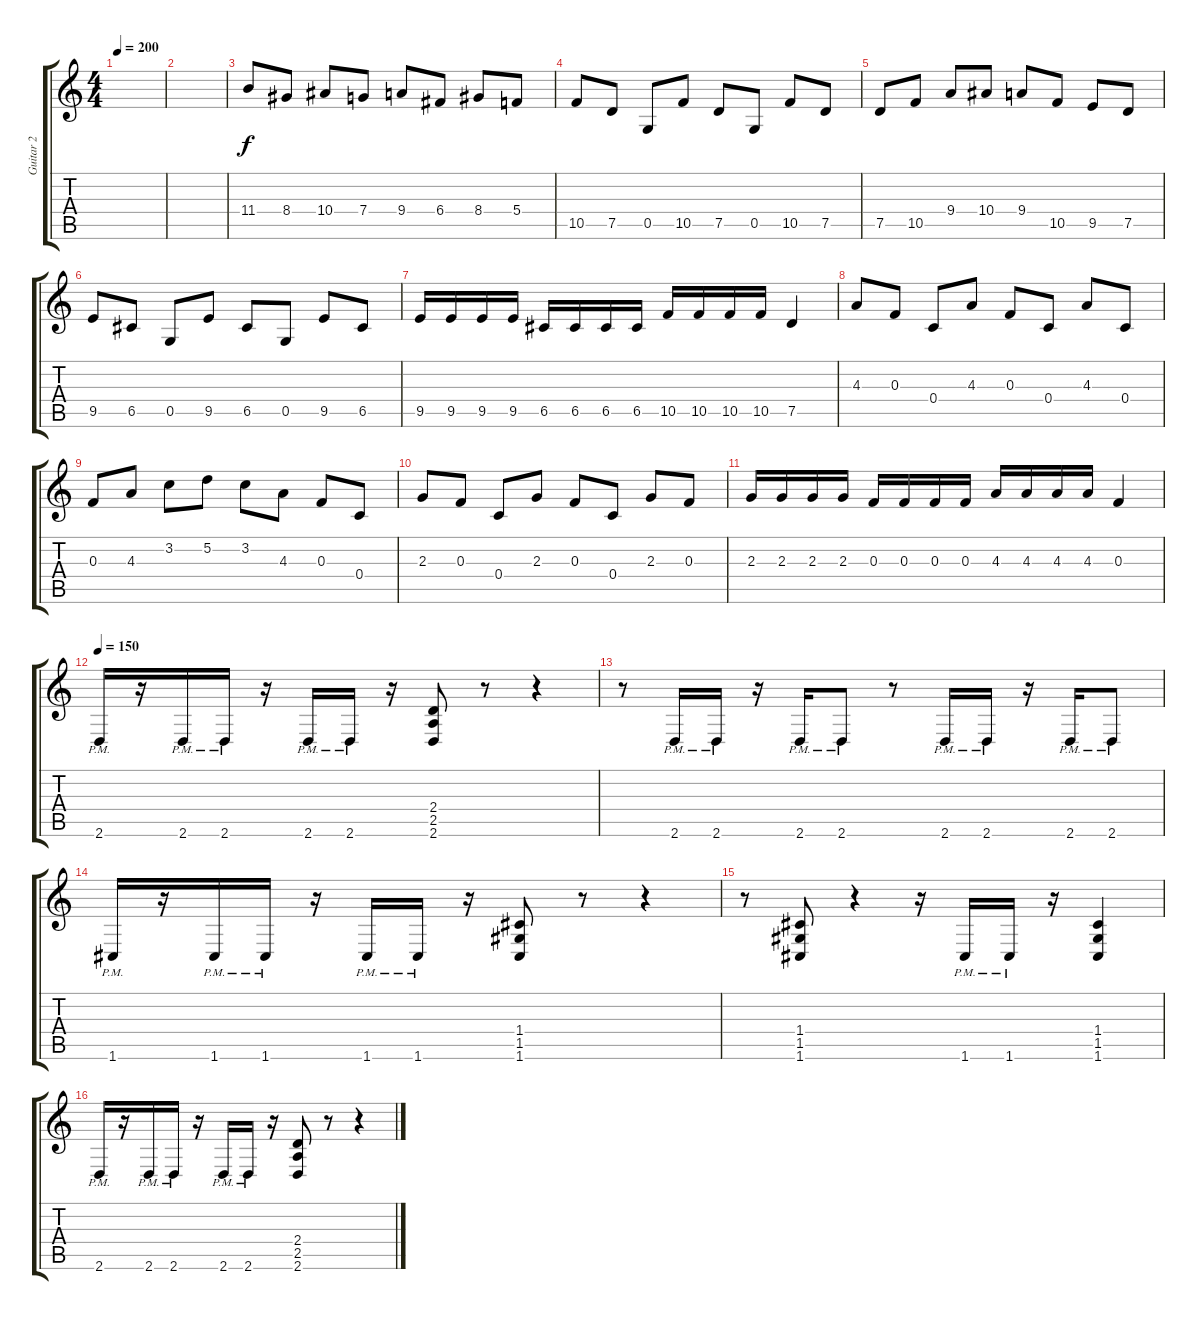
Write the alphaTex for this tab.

\track ("Guitar 2" "Guitar 2") {instrument distortionguitar}
\staff {score tabs}
\tuning (D4 A3 F3 C3 G2 C2) {hide}
\ts (4 4)
\tempo 200
\clef g2
\ks c
|
|
11.4.8 8.4.8 10.4.8 7.4.8 9.4.8 6.4.8 8.4.8 5.4.8 |
10.5.8 7.5.8 0.5.8 10.5.8 7.5.8 0.5.8 10.5.8 7.5.8 |
7.5.8 10.5.8 9.4.8 10.4.8 9.4.8 10.5.8 9.5.8 7.5.8 |
9.5.8 6.5.8 0.5.8 9.5.8 6.5.8 0.5.8 9.5.8 6.5.8 |
9.5.16 9.5.16 9.5.16 9.5.16 6.5.16 6.5.16 6.5.16 6.5.16 10.5.16 10.5.16 10.5.16 10.5.16 7.5.4 |
4.3.8 0.3.8 0.4.8 4.3.8 0.3.8 0.4.8 4.3.8 0.4.8 |
0.3.8 4.3.8 3.2.8 5.2.8 3.2.8 4.3.8 0.3.8 0.4.8 |
2.3.8 0.3.8 0.4.8 2.3.8 0.3.8 0.4.8 2.3.8 0.3.8 |
2.3.16 2.3.16 2.3.16 2.3.16 0.3.16 0.3.16 0.3.16 0.3.16 4.3.16 4.3.16 4.3.16 4.3.16 0.3.4 |
\tempo 150
2.6{pm}.16 r.16 2.6{pm}.16 2.6{pm}.16 r.16 2.6{pm}.16 2.6{pm}.16 r.16 (2.4 2.5 2.6).8 r.8 r.4 |
r.8 2.6{pm}.16 2.6{pm}.16 r.16 2.6{pm}.16 2.6{pm}.8 r.8 2.6{pm}.16 2.6{pm}.16 r.16 2.6{pm}.16 2.6{pm}.8 |
1.6{pm}.16 r.16 1.6{pm}.16 1.6{pm}.16 r.16 1.6{pm}.16 1.6{pm}.16 r.16 (1.4 1.5 1.6).8 r.8 r.4 |
r.8 (1.4 1.5 1.6).8 r.4 r.16 1.6{pm}.16 1.6{pm}.16 r.16 (1.4 1.5 1.6).4 |
2.6{pm}.16 r.16 2.6{pm}.16 2.6{pm}.16 r.16 2.6{pm}.16 2.6{pm}.16 r.16 (2.4 2.5 2.6).8 r.8 r.4
